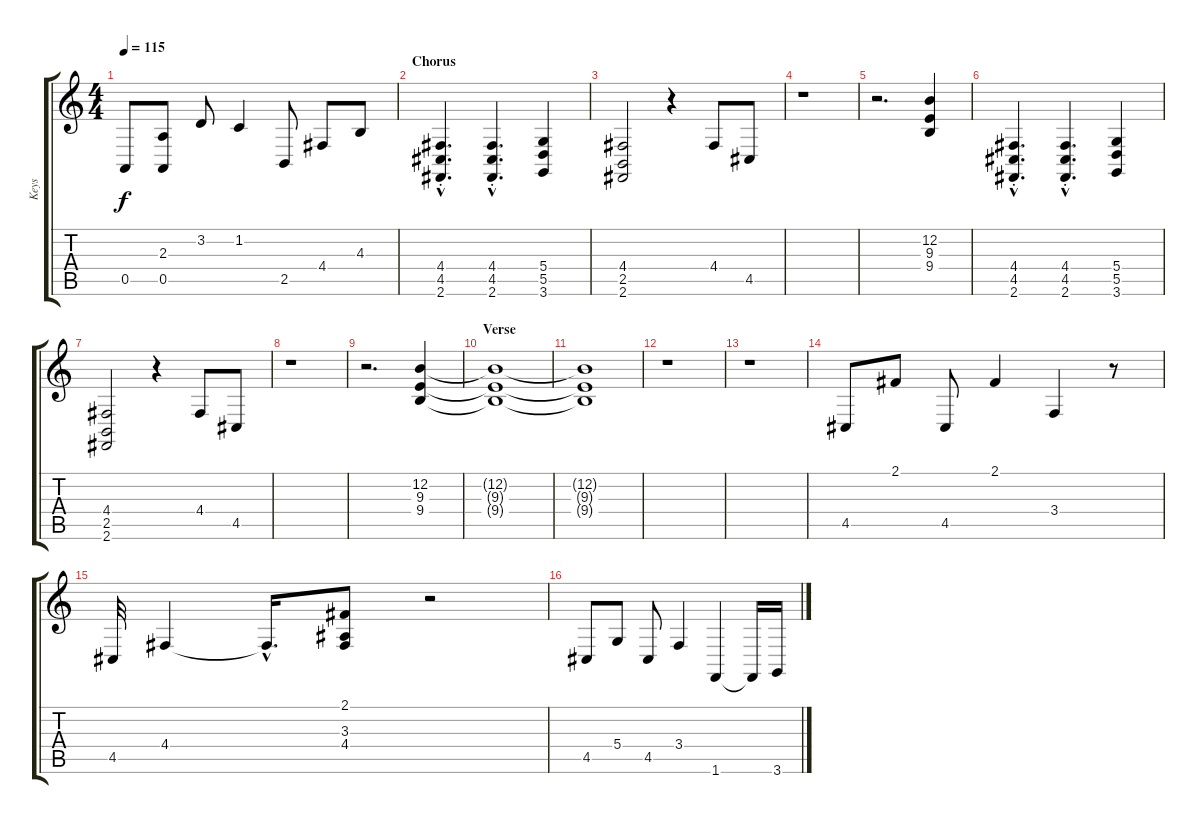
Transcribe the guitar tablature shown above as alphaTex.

\track ("Keys" "Keys") {instrument accordion}
\staff {score tabs}
\tuning (E4 B3 G3 D3 A2 E2) {hide}
\ts (4 4)
\tempo 115
\clef g2
\ks c
0.5{t}.8{dy f} (2.3 0.5).8 3.2.8 1.2.4 2.5.8 4.4.8 4.3.8 |
\section ("" "Chorus")
(4.4{hac st} 4.5{hac st} 2.6{hac st}).4{d instrument accordion} (4.4{hac st} 4.5{hac st} 2.6{hac st}).4{d} (5.4 5.5 3.6).4 |
(4.4 2.5 2.6).2 r.4 4.4.8 4.5.8 |
r.1 |
r.2{d} (12.2 9.3 9.4).4 |
(4.4{hac st} 4.5{hac st} 2.6{hac st}).4{d} (4.4{hac st} 4.5{hac st} 2.6{hac st}).4{d} (5.4 5.5 3.6).4 |
(4.4 2.5 2.6).2 r.4 4.4.8 4.5.8 |
r.1 |
r.2{d} (12.2 9.3 9.4).4 |
\section ("" "Verse")
(12.2{t} 9.3{t} 9.4{t}).1{volume 0} |
(12.2{t} 9.3{t} 9.4{t}).1 |
r.1 |
r.1 |
4.5.8{volume 13 instrument rockorgan} 2.1.8 4.5.8 2.1.4 3.4.4 r.8 |
4.5.32 4.4.4 4.4{hac t}.16{d} (2.1 3.3 4.4).8 r.2 |
4.5.8 5.4.8 4.5.8 3.4.4 1.6.4 1.6{t}.16 3.6.16
